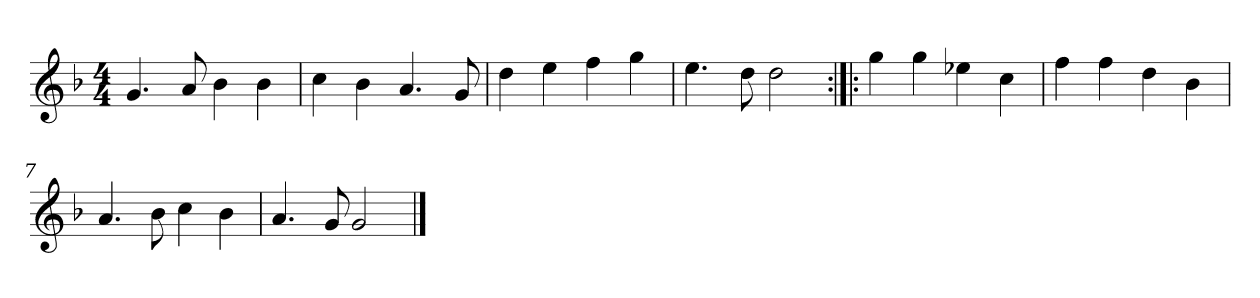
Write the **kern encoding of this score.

**kern
*part1
*staff1
*clefG2
*k[b-]
*G:dor
*M4/4
*MM120
=1
4.g
8a
4b-
4b-
=2
4cc
4b-
4.a
8g
=3
4dd
4ee
4ff
4gg
=4
4.ee
8dd
2dd
=5:|!|:
4gg
4gg
4ee-X
4cc
=6
4ff
4ff
4dd
4b-
=7
4.a
8b-
4cc
4b-
=8
4.a
8g
2g
==
*-
